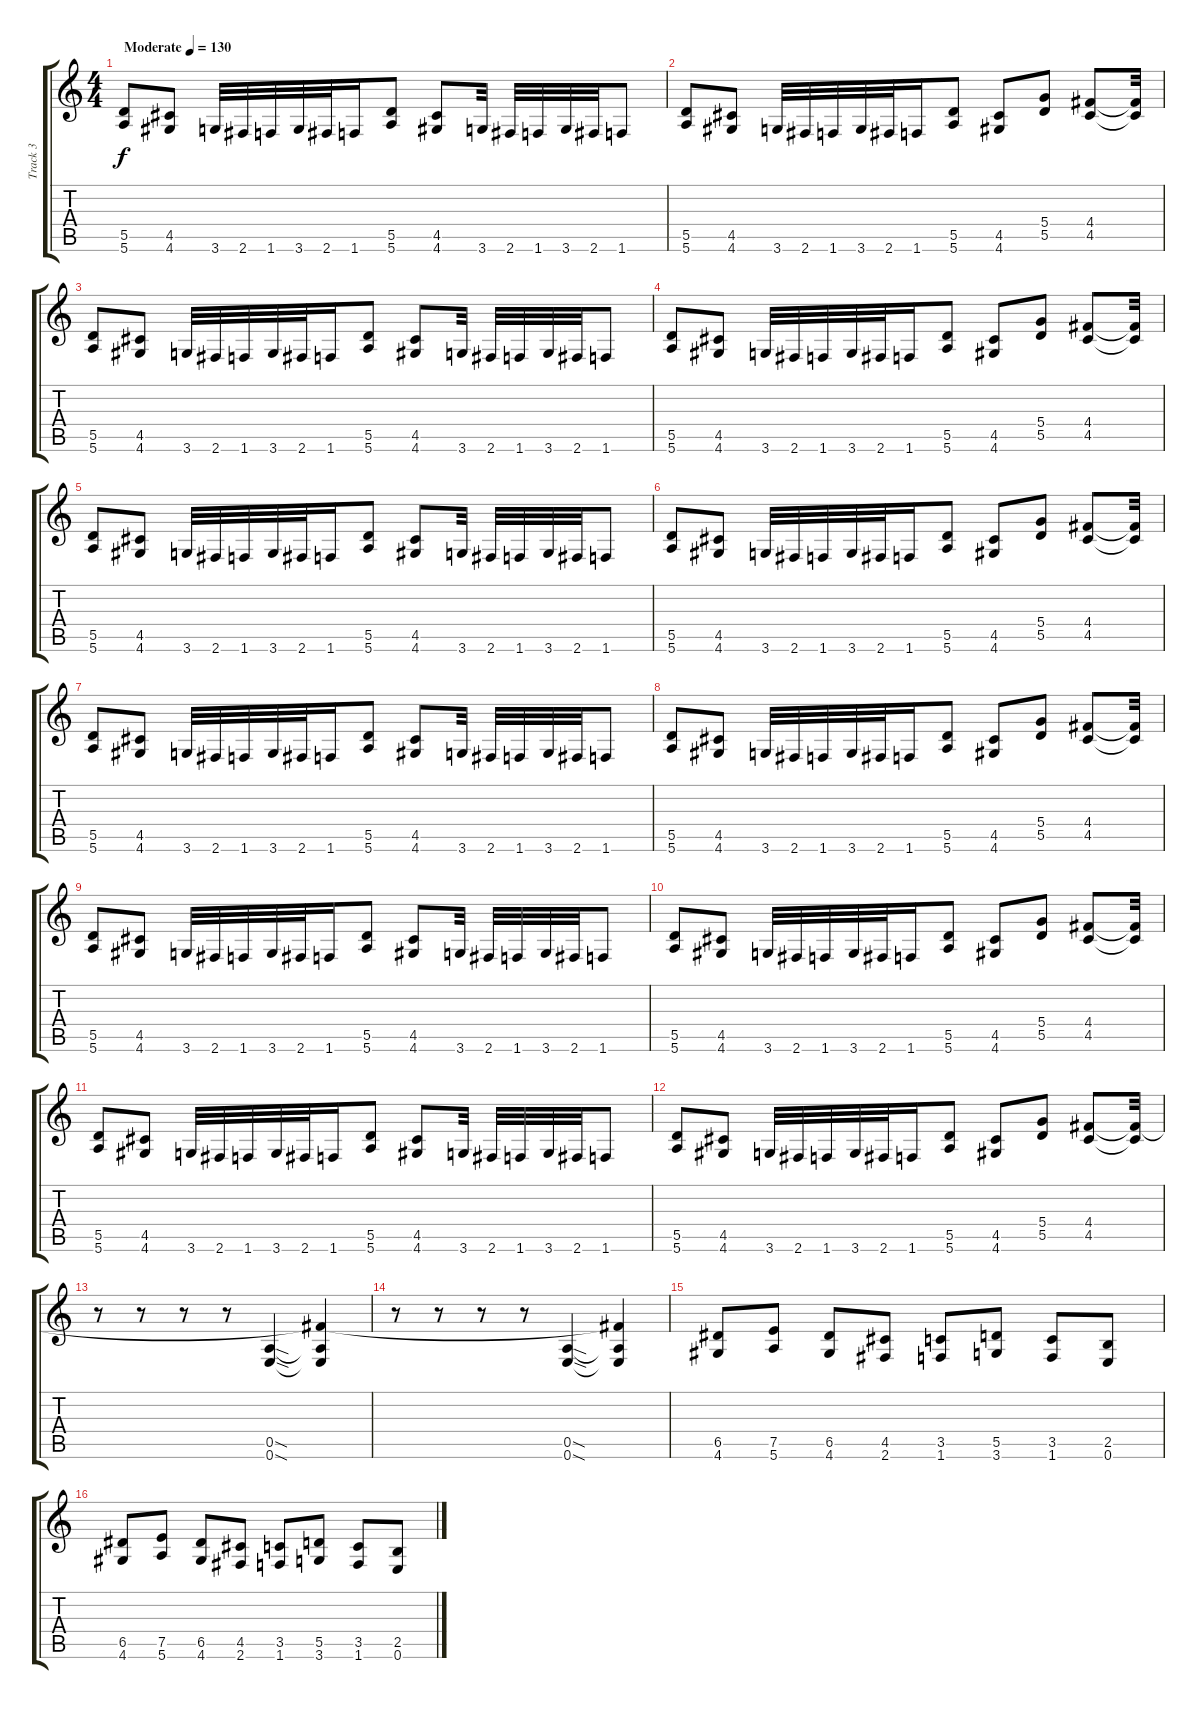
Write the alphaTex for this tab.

\track ("Track 3" "Track 3") {instrument overdrivenguitar}
\staff {score tabs}
\tuning (E4 B3 G3 D3 A2 E2) {hide}
\ts (4 4)
\tempo (130 "Moderate")
\clef g2
\ks c
(5.5 5.6).8{dy f instrument overdrivenguitar} (4.5 4.6).8 3.6.32 2.6.32 1.6.32 3.6.32 2.6.32 1.6.16 (5.5 5.6).8 (4.5 4.6).8 3.6.32 2.6.32 1.6.32 3.6.32 2.6.32 1.6.8 |
(5.5 5.6).8 (4.5 4.6).8 3.6.32 2.6.32 1.6.32 3.6.32 2.6.32 1.6.16 (5.5 5.6).8 (4.5 4.6).8 (5.4 5.5).8 (4.4 4.5).8 (4.4{t} 4.5{t}).32 |
(5.5 5.6).8 (4.5 4.6).8 3.6.32 2.6.32 1.6.32 3.6.32 2.6.32 1.6.16 (5.5 5.6).8 (4.5 4.6).8 3.6.32 2.6.32 1.6.32 3.6.32 2.6.32 1.6.8 |
(5.5 5.6).8 (4.5 4.6).8 3.6.32 2.6.32 1.6.32 3.6.32 2.6.32 1.6.16 (5.5 5.6).8 (4.5 4.6).8 (5.4 5.5).8 (4.4 4.5).8 (4.4{t} 4.5{t}).32 |
(5.5 5.6).8 (4.5 4.6).8 3.6.32 2.6.32 1.6.32 3.6.32 2.6.32 1.6.16 (5.5 5.6).8 (4.5 4.6).8 3.6.32 2.6.32 1.6.32 3.6.32 2.6.32 1.6.8 |
(5.5 5.6).8 (4.5 4.6).8 3.6.32 2.6.32 1.6.32 3.6.32 2.6.32 1.6.16 (5.5 5.6).8 (4.5 4.6).8 (5.4 5.5).8 (4.4 4.5).8 (4.4{t} 4.5{t}).32 |
(5.5 5.6).8 (4.5 4.6).8 3.6.32 2.6.32 1.6.32 3.6.32 2.6.32 1.6.16 (5.5 5.6).8 (4.5 4.6).8 3.6.32 2.6.32 1.6.32 3.6.32 2.6.32 1.6.8 |
(5.5 5.6).8 (4.5 4.6).8 3.6.32 2.6.32 1.6.32 3.6.32 2.6.32 1.6.16 (5.5 5.6).8 (4.5 4.6).8 (5.4 5.5).8 (4.4 4.5).8 (4.4{t} 4.5{t}).32 |
(5.5 5.6).8 (4.5 4.6).8 3.6.32 2.6.32 1.6.32 3.6.32 2.6.32 1.6.16 (5.5 5.6).8 (4.5 4.6).8 3.6.32 2.6.32 1.6.32 3.6.32 2.6.32 1.6.8 |
(5.5 5.6).8 (4.5 4.6).8 3.6.32 2.6.32 1.6.32 3.6.32 2.6.32 1.6.16 (5.5 5.6).8 (4.5 4.6).8 (5.4 5.5).8 (4.4 4.5).8 (4.4{t} 4.5{t}).32 |
(5.5 5.6).8 (4.5 4.6).8 3.6.32 2.6.32 1.6.32 3.6.32 2.6.32 1.6.16 (5.5 5.6).8 (4.5 4.6).8 3.6.32 2.6.32 1.6.32 3.6.32 2.6.32 1.6.8 |
(5.5 5.6).8 (4.5 4.6).8 3.6.32 2.6.32 1.6.32 3.6.32 2.6.32 1.6.16 (5.5 5.6).8 (4.5 4.6).8 (5.4 5.5).8 (4.4 4.5).8 (4.4{t} 4.5{t}).32 |
r.8 r.8 r.8 r.8 (0.5{sod} 0.6{sod}).4 (4.4{t} 0.5{t} 0.6{t}).4 |
r.8 r.8 r.8 r.8 (0.5{sod} 0.6{sod}).4 (4.4{t} 0.5{t} 0.6{t}).4 |
(6.5 4.6).8 (7.5 5.6).8 (6.5 4.6).8 (4.5 2.6).8 (3.5 1.6).8 (5.5 3.6).8 (3.5 1.6).8 (2.5 0.6).8 |
(6.5 4.6).8 (7.5 5.6).8 (6.5 4.6).8 (4.5 2.6).8 (3.5 1.6).8 (5.5 3.6).8 (3.5 1.6).8 (2.5 0.6).8
